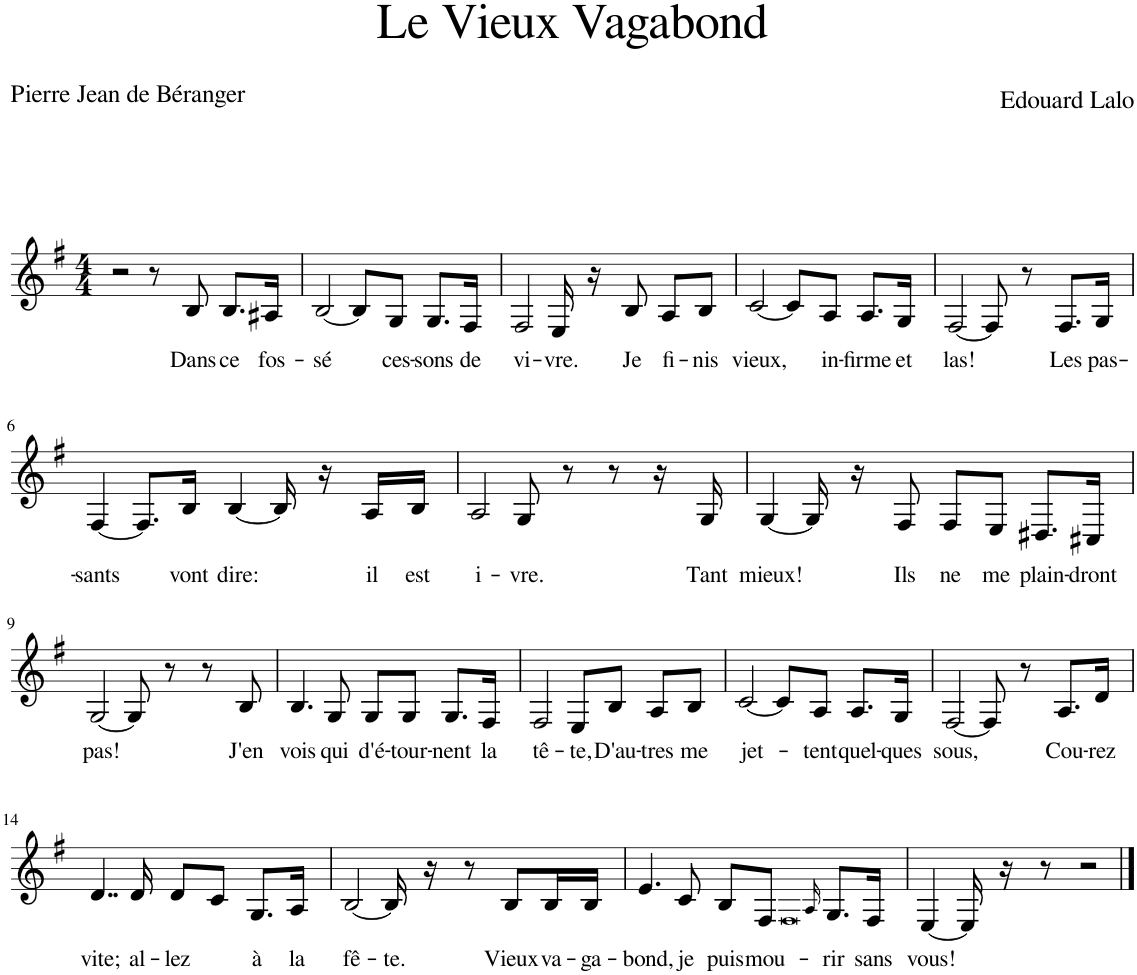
**kern	**text
*part1	*part1
*staff1	*staff1
*I"Piano	*
*I'Pno	*
*clefG2	*
*k[f#]	*
*M4/4	*
=1	=1
2r	.
8r	.
!	!LO:LY:b
8B/	Dans
!	!LO:LY:b
8.B/L	ce
!	!LO:LY:b
16A#X/Jk	fos-
=2	=2
!	!LO:LY:b
[2B/	-sé
8B/L]	.
!	!LO:LY:b
8G/J	ces-
!	!LO:LY:b
8.G/L	-sons
!	!LO:LY:b
16F#/Jk	de
=3	=3
!	!LO:LY:b
2F#/	vi-
!	!LO:LY:b
16E/	-vre.
16r	.
!	!LO:LY:b
8B/	Je
!	!LO:LY:b
8A/L	fi-
!	!LO:LY:b
8B/J	-nis
=4	=4
!	!LO:LY:b
[2c/	vieux,
8c/L]	.
!	!LO:LY:b
8A/J	in-
!	!LO:LY:b
8.A/L	-firme
!	!LO:LY:b
16G/Jk	et
=5	=5
!	!LO:LY:b
[2F#/	las!
8F#/]	.
8r	.
!	!LO:LY:b
8.F#/L	Les
!	!LO:LY:b
16G/Jk	pas-
!!LO:LB:g=z
=6	=6
!	!LO:LY:b
[4F#/	-sants
8.F#/L]	.
!	!LO:LY:b
16B/Jk	vont
!	!LO:LY:b
[4B/	dire:
16B/]	.
16r	.
!	!LO:LY:b
16A/LL	il
!	!LO:LY:b
16B/JJ	est
=7	=7
!	!LO:LY:b
2A/	i-
!	!LO:LY:b
8G/	-vre.
8r	.
8r	.
16r	.
!	!LO:LY:b
16G/	Tant
=8	=8
!	!LO:LY:b
[4G/	mieux!
16G/]	.
16r	.
!	!LO:LY:b
8F#/	Ils
!	!LO:LY:b
8F#/L	ne
!	!LO:LY:b
8E/J	me
!	!LO:LY:b
8.D#X/L	plain-
!	!LO:LY:b
16C#X/Jk	-dront
!!LO:LB:g=z
=9	=9
!	!LO:LY:b
[2G/	pas!
8G/]	.
8r	.
8r	.
!	!LO:LY:b
8B/	J'en
=10	=10
!	!LO:LY:b
4.B/	vois
!	!LO:LY:b
8G/	qui
!	!LO:LY:b
8G/L	d'é-
!	!LO:LY:b
8G/J	-tour-
!	!LO:LY:b
8.G/L	-nent
!	!LO:LY:b
16F#/Jk	la
=11	=11
!	!LO:LY:b
2F#/	tê-
!	!LO:LY:b
8E/L	-te,
!	!LO:LY:b
8B/J	D'au-
!	!LO:LY:b
8A/L	-tres
!	!LO:LY:b
8B/J	me
=12	=12
!	!LO:LY:b
[2c/	jet-
8c/L]	.
!	!LO:LY:b
8A/J	-tent
!	!LO:LY:b
8.A/L	quel-
!	!LO:LY:b
16G/Jk	-ques
=13	=13
!	!LO:LY:b
[2F#/	sous,
8F#/]	.
8r	.
!	!LO:LY:b
8.A/L	Cou-
!	!LO:LY:b
16d/Jk	-rez
!!LO:LB:g=z
=14	=14
!	!LO:LY:b
4..d/	vite;
!	!LO:LY:b
16d/	al-
!	!LO:LY:b
8d/L	-lez
8c/J	.
!	!LO:LY:b
8.G/L	à
!	!LO:LY:b
16A/Jk	la
=15	=15
!	!LO:LY:b
[2B/	fê-
!	!LO:LY:b
16B/]	-te.
16r	.
8r	.
!	!LO:LY:b
8B/L	Vieux
!	!LO:LY:b
16B/L	va-
!	!LO:LY:b
16B/JJ	-ga-
=16	=16
!	!LO:LY:b
4.e/	-bond,
!	!LO:LY:b
8c/	je
!	!LO:LY:b
8B/L	puis
!	!LO:LY:b
8F#/J	mou-
0qF#	.
16qA/	.
!	!LO:LY:b
8.G/L	-rir
!	!LO:LY:b
16F#/Jk	sans
=17	=17
!	!LO:LY:b
[4E/	vous!
16E/]	.
16r	.
8r	.
2r	.
==	==
*-	*-
